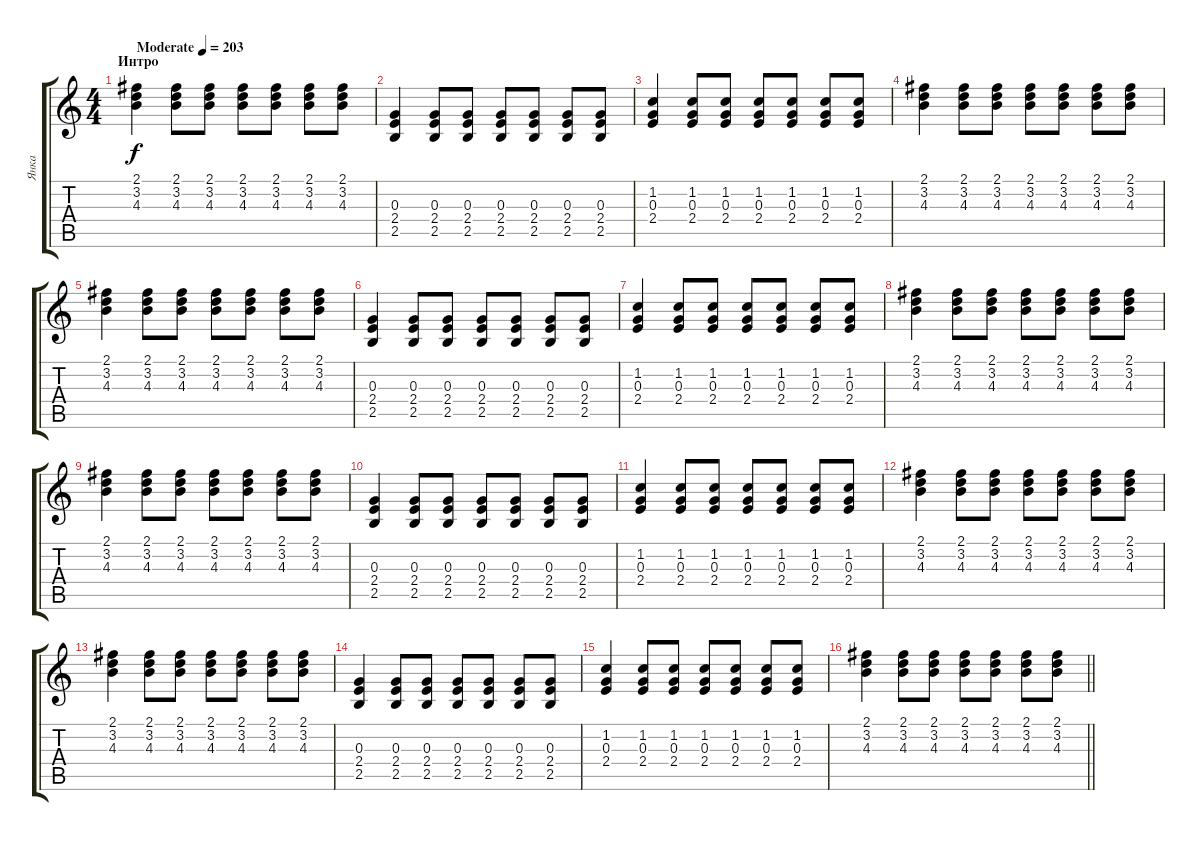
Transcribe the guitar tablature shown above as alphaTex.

\track ("Янка" "Янка") {instrument electricguitarclean}
\staff {score tabs}
\tuning (E4 B3 G3 D3 A2 E2) {hide}
\ts (4 4)
\section ("" "Интро")
\tempo (203 "Moderate")
\clef g2
\ks c
(2.1 3.2 4.3).4{dy f instrument electricguitarclean} (2.1 3.2 4.3).8 (2.1 3.2 4.3).8 (2.1 3.2 4.3).8 (2.1 3.2 4.3).8 (2.1 3.2 4.3).8 (2.1 3.2 4.3).8 |
(0.3 2.4 2.5).4 (0.3 2.4 2.5).8 (0.3 2.4 2.5).8 (0.3 2.4 2.5).8 (0.3 2.4 2.5).8 (0.3 2.4 2.5).8 (0.3 2.4 2.5).8 |
(1.2 0.3 2.4).4 (1.2 0.3 2.4).8 (1.2 0.3 2.4).8 (1.2 0.3 2.4).8 (1.2 0.3 2.4).8 (1.2 0.3 2.4).8 (1.2 0.3 2.4).8 |
(2.1 3.2 4.3).4 (2.1 3.2 4.3).8 (2.1 3.2 4.3).8 (2.1 3.2 4.3).8 (2.1 3.2 4.3).8 (2.1 3.2 4.3).8 (2.1 3.2 4.3).8 |
(2.1 3.2 4.3).4 (2.1 3.2 4.3).8 (2.1 3.2 4.3).8 (2.1 3.2 4.3).8 (2.1 3.2 4.3).8 (2.1 3.2 4.3).8 (2.1 3.2 4.3).8 |
(0.3 2.4 2.5).4 (0.3 2.4 2.5).8 (0.3 2.4 2.5).8 (0.3 2.4 2.5).8 (0.3 2.4 2.5).8 (0.3 2.4 2.5).8 (0.3 2.4 2.5).8 |
(1.2 0.3 2.4).4 (1.2 0.3 2.4).8 (1.2 0.3 2.4).8 (1.2 0.3 2.4).8 (1.2 0.3 2.4).8 (1.2 0.3 2.4).8 (1.2 0.3 2.4).8 |
(2.1 3.2 4.3).4 (2.1 3.2 4.3).8 (2.1 3.2 4.3).8 (2.1 3.2 4.3).8 (2.1 3.2 4.3).8 (2.1 3.2 4.3).8 (2.1 3.2 4.3).8 |
(2.1 3.2 4.3).4 (2.1 3.2 4.3).8 (2.1 3.2 4.3).8 (2.1 3.2 4.3).8 (2.1 3.2 4.3).8 (2.1 3.2 4.3).8 (2.1 3.2 4.3).8 |
(0.3 2.4 2.5).4 (0.3 2.4 2.5).8 (0.3 2.4 2.5).8 (0.3 2.4 2.5).8 (0.3 2.4 2.5).8 (0.3 2.4 2.5).8 (0.3 2.4 2.5).8 |
(1.2 0.3 2.4).4 (1.2 0.3 2.4).8 (1.2 0.3 2.4).8 (1.2 0.3 2.4).8 (1.2 0.3 2.4).8 (1.2 0.3 2.4).8 (1.2 0.3 2.4).8 |
(2.1 3.2 4.3).4 (2.1 3.2 4.3).8 (2.1 3.2 4.3).8 (2.1 3.2 4.3).8 (2.1 3.2 4.3).8 (2.1 3.2 4.3).8 (2.1 3.2 4.3).8 |
(2.1 3.2 4.3).4 (2.1 3.2 4.3).8 (2.1 3.2 4.3).8 (2.1 3.2 4.3).8 (2.1 3.2 4.3).8 (2.1 3.2 4.3).8 (2.1 3.2 4.3).8 |
(0.3 2.4 2.5).4 (0.3 2.4 2.5).8 (0.3 2.4 2.5).8 (0.3 2.4 2.5).8 (0.3 2.4 2.5).8 (0.3 2.4 2.5).8 (0.3 2.4 2.5).8 |
(1.2 0.3 2.4).4 (1.2 0.3 2.4).8 (1.2 0.3 2.4).8 (1.2 0.3 2.4).8 (1.2 0.3 2.4).8 (1.2 0.3 2.4).8 (1.2 0.3 2.4).8 |
\barLineRight lightlight
(2.1 3.2 4.3).4 (2.1 3.2 4.3).8 (2.1 3.2 4.3).8 (2.1 3.2 4.3).8 (2.1 3.2 4.3).8 (2.1 3.2 4.3).8 (2.1 3.2 4.3).8
